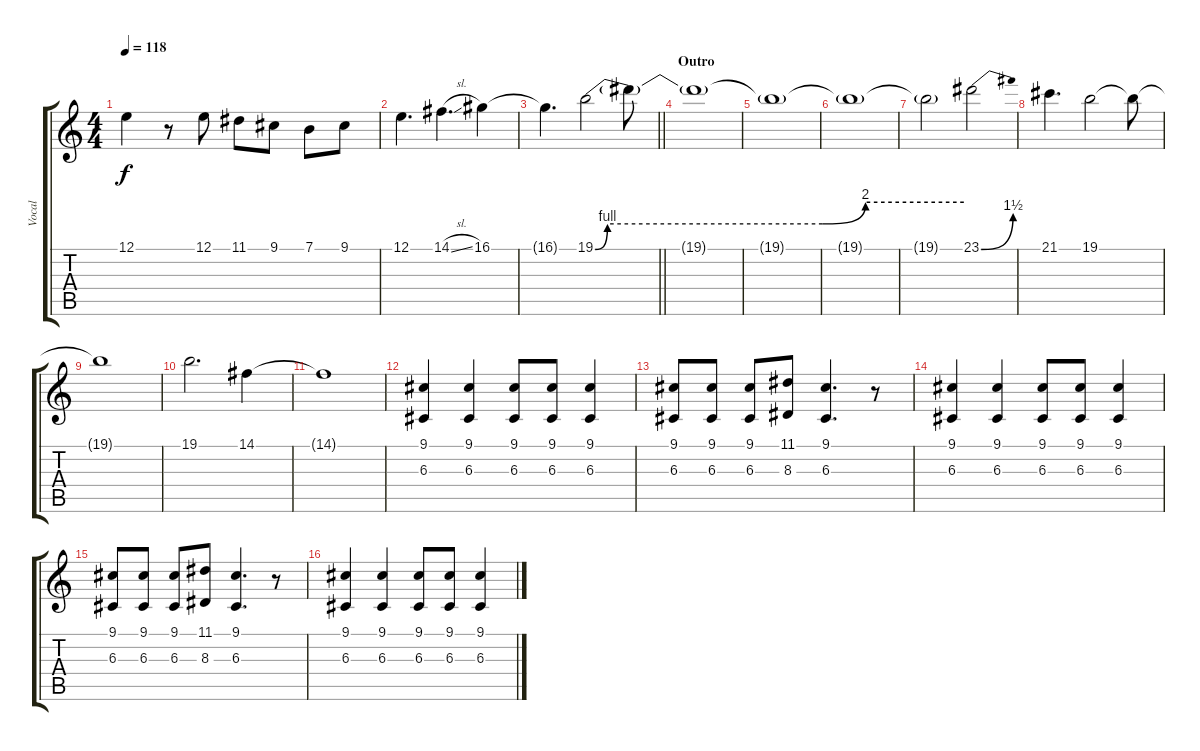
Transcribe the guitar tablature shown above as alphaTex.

\track ("Vocal" "Vocal") {instrument lead2sawtooth}
\staff {score tabs}
\tuning (E4 B3 G3 D3 A2 E2) {hide}
\ts (4 4)
\tempo 118
\clef g2
\ks c
12.1{t}.4{dy f} r.8 12.1.8 11.1.8 9.1.8 7.1.8 9.1.8 |
12.1.4{d} 14.1{sl}.4{d} 16.1.4 |
\barLineRight lightlight
16.1{t}.4{d} 19.1{be (custom 0 0 2 4 37 4 44 8 60 8)}.2 19.1{t}.8 |
\section ("" "Outro")
19.1{t}.1 |
19.1{t}.1 |
19.1{t}.1 |
19.1{t}.2 23.1{be (bend 0 0 60 6)}.2 |
21.1.4{d} 19.1.2 19.1{t}.8 |
19.1{t}.1 |
19.1.2{d} 14.1.4 |
14.1{t}.1 |
(9.1 6.3).4 (9.1 6.3).4 (9.1 6.3).8 (9.1 6.3).8 (9.1 6.3).4 |
(9.1 6.3).8 (9.1 6.3).8 (9.1 6.3).8 (11.1 8.3).8 (9.1 6.3).4{d} r.8 |
(9.1 6.3).4 (9.1 6.3).4 (9.1 6.3).8 (9.1 6.3).8 (9.1 6.3).4 |
(9.1 6.3).8 (9.1 6.3).8 (9.1 6.3).8 (11.1 8.3).8 (9.1 6.3).4{d} r.8 |
(9.1 6.3).4 (9.1 6.3).4 (9.1 6.3).8 (9.1 6.3).8 (9.1 6.3).4
